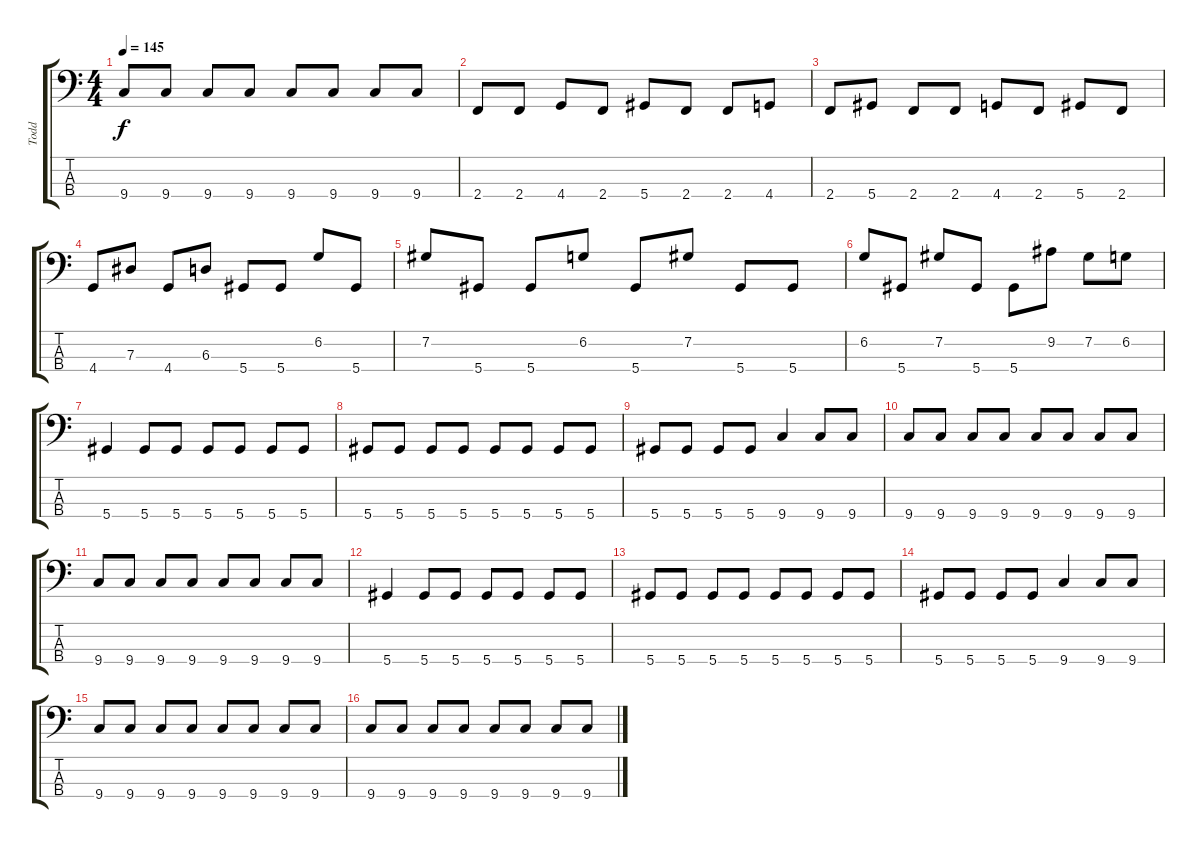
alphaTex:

\track ("Todd" "Todd") {instrument electricbasspick}
\staff {score tabs}
\tuning (Gb2 Db2 Ab1 Eb1) {hide}
\ts (4 4)
\tempo 145
\clef f4
\ks c
9.4.8{dy f} 9.4.8 9.4.8 9.4.8 9.4.8 9.4.8 9.4.8 9.4.8 |
2.4.8 2.4.8 4.4.8 2.4.8 5.4.8 2.4.8 2.4.8 4.4.8 |
2.4.8 5.4.8 2.4.8 2.4.8 4.4.8 2.4.8 5.4.8 2.4.8 |
4.4.8 7.3.8 4.4.8 6.3.8 5.4.8 5.4.8 6.2.8 5.4.8 |
7.2.8 5.4.8 5.4.8 6.2.8 5.4.8 7.2.8 5.4.8 5.4.8 |
6.2.8 5.4.8 7.2.8 5.4.8 5.4.8 9.2.8 7.2.8 6.2.8 |
5.4.4 5.4.8 5.4.8 5.4.8 5.4.8 5.4.8 5.4.8 |
5.4.8 5.4.8 5.4.8 5.4.8 5.4.8 5.4.8 5.4.8 5.4.8 |
5.4.8 5.4.8 5.4.8 5.4.8 9.4.4 9.4.8 9.4.8 |
9.4.8 9.4.8 9.4.8 9.4.8 9.4.8 9.4.8 9.4.8 9.4.8 |
9.4.8 9.4.8 9.4.8 9.4.8 9.4.8 9.4.8 9.4.8 9.4.8 |
5.4.4 5.4.8 5.4.8 5.4.8 5.4.8 5.4.8 5.4.8 |
5.4.8 5.4.8 5.4.8 5.4.8 5.4.8 5.4.8 5.4.8 5.4.8 |
5.4.8 5.4.8 5.4.8 5.4.8 9.4.4 9.4.8 9.4.8 |
9.4.8 9.4.8 9.4.8 9.4.8 9.4.8 9.4.8 9.4.8 9.4.8 |
9.4.8 9.4.8 9.4.8 9.4.8 9.4.8 9.4.8 9.4.8 9.4.8
